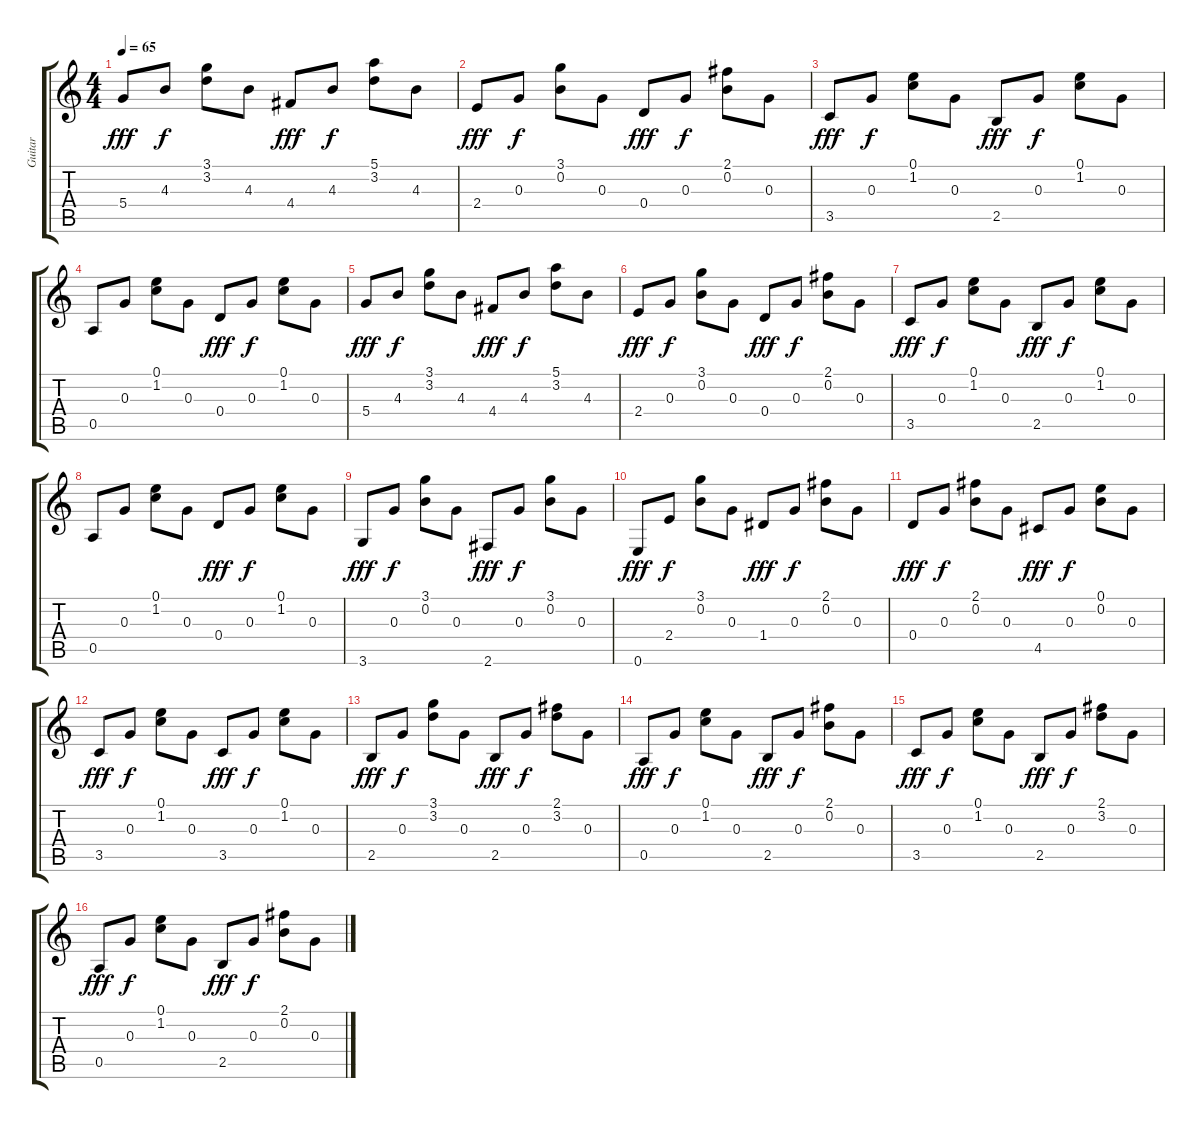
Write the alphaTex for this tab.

\track ("Guitar" "Guitar") {instrument acousticguitarnylon}
\staff {score tabs}
\tuning (E4 B3 G3 D3 A2 E2) {hide}
\ts (4 4)
\tempo 65
\clef g2
\ks c
5.4.8{dy fff instrument acousticguitarnylon} 4.3.8{dy f} (3.1 3.2).8 4.3.8 4.4.8{dy fff} 4.3.8{dy f} (5.1 3.2).8 4.3.8 |
2.4.8{dy fff} 0.3.8{dy f} (3.1 0.2).8 0.3.8 0.4.8{dy fff} 0.3.8{dy f} (2.1 0.2).8 0.3.8 |
3.5.8{dy fff} 0.3.8{dy f} (0.1 1.2).8 0.3.8 2.5.8{dy fff} 0.3.8{dy f} (0.1 1.2).8 0.3.8 |
0.5.8 0.3.8 (0.1 1.2).8 0.3.8 0.4.8{dy fff} 0.3.8{dy f} (0.1 1.2).8 0.3.8 |
5.4.8{dy fff} 4.3.8{dy f} (3.1 3.2).8 4.3.8 4.4.8{dy fff} 4.3.8{dy f} (5.1 3.2).8 4.3.8 |
2.4.8{dy fff} 0.3.8{dy f} (3.1 0.2).8 0.3.8 0.4.8{dy fff} 0.3.8{dy f} (2.1 0.2).8 0.3.8 |
3.5.8{dy fff} 0.3.8{dy f} (0.1 1.2).8 0.3.8 2.5.8{dy fff} 0.3.8{dy f} (0.1 1.2).8 0.3.8 |
0.5.8 0.3.8 (0.1 1.2).8 0.3.8 0.4.8{dy fff} 0.3.8{dy f} (0.1 1.2).8 0.3.8 |
3.6.8{dy fff} 0.3.8{dy f} (3.1 0.2).8 0.3.8 2.6.8{dy fff} 0.3.8{dy f} (3.1 0.2).8 0.3.8 |
0.6.8{dy fff} 2.4.8{dy f} (3.1 0.2).8 0.3.8 1.4.8{dy fff} 0.3.8{dy f} (2.1 0.2).8 0.3.8 |
0.4.8{dy fff} 0.3.8{dy f} (2.1 0.2).8 0.3.8 4.5.8{dy fff} 0.3.8{dy f} (0.1 0.2).8 0.3.8 |
3.5.8{dy fff} 0.3.8{dy f} (0.1 1.2).8 0.3.8 3.5.8{dy fff} 0.3.8{dy f} (0.1 1.2).8 0.3.8 |
2.5.8{dy fff} 0.3.8{dy f} (3.1 3.2).8 0.3.8 2.5.8{dy fff} 0.3.8{dy f} (2.1 3.2).8 0.3.8 |
0.5.8{dy fff} 0.3.8{dy f} (0.1 1.2).8 0.3.8 2.5.8{dy fff} 0.3.8{dy f} (2.1 0.2).8 0.3.8 |
3.5.8{dy fff} 0.3.8{dy f} (0.1 1.2).8 0.3.8 2.5.8{dy fff} 0.3.8{dy f} (2.1 3.2).8 0.3.8 |
0.5.8{dy fff} 0.3.8{dy f} (0.1 1.2).8 0.3.8 2.5.8{dy fff} 0.3.8{dy f} (2.1 0.2).8 0.3.8
